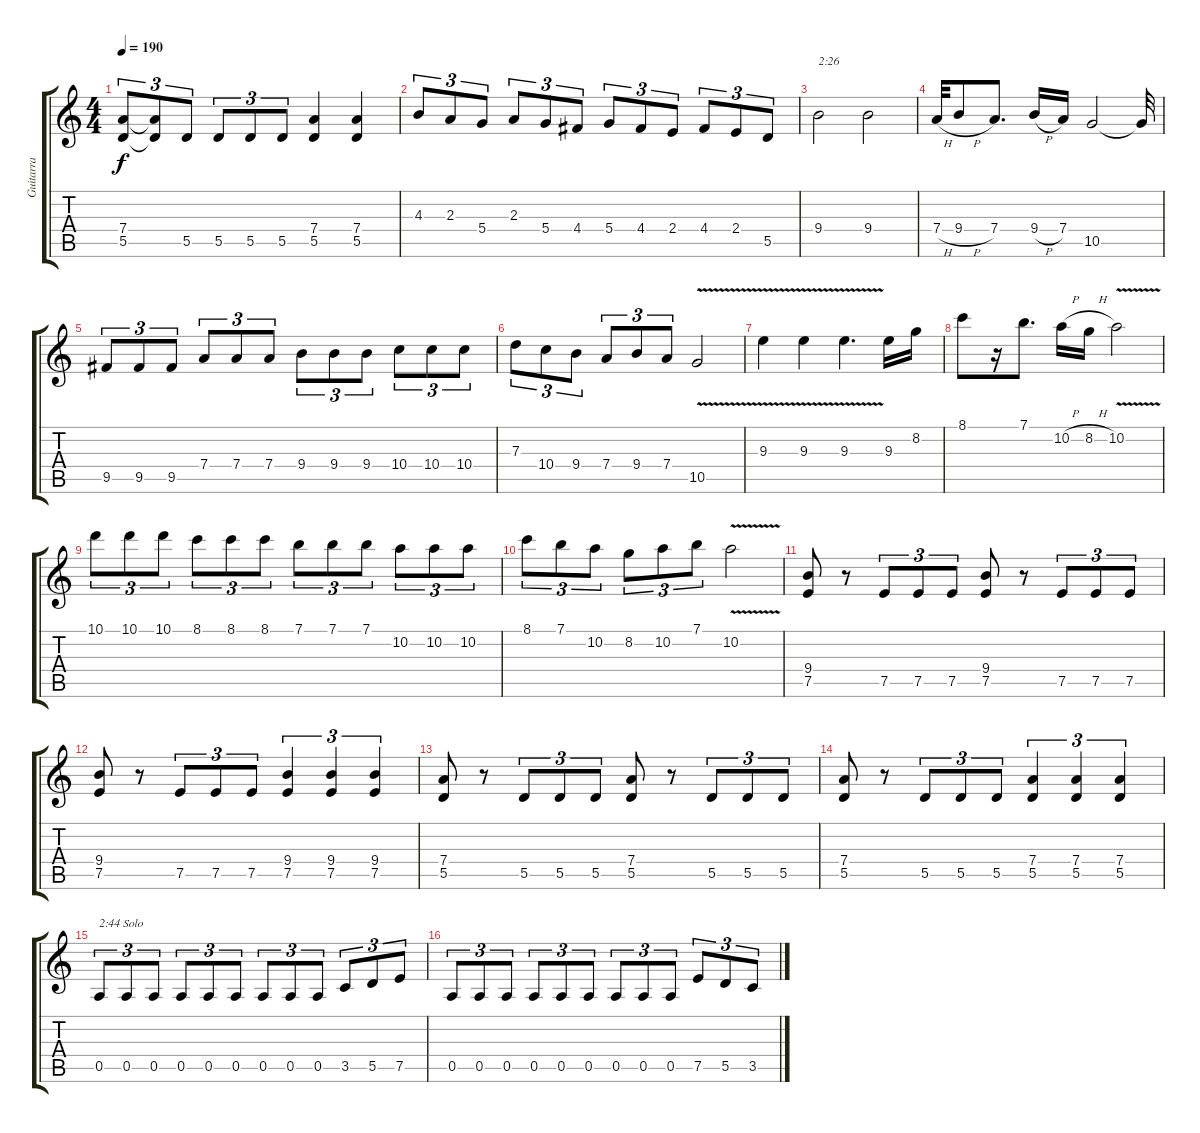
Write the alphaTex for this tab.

\track ("Guitarra" "Guitarra") {instrument distortionguitar}
\staff {score tabs}
\tuning (E4 B3 G3 D3 A2 E2) {hide}
\ts (4 4)
\tempo 190
\clef g2
\ks c
(7.4 5.5).8{tu (3 2) dy f} (7.4{t} 5.5{t}).8{tu (3 2)} 5.5.8{tu (3 2)} 5.5.8{tu (3 2)} 5.5.8{tu (3 2)} 5.5.8{tu (3 2)} (7.4 5.5).4 (7.4 5.5).4 |
4.3.8{tu (3 2)} 2.3.8{tu (3 2)} 5.4.8{tu (3 2)} 2.3.8{tu (3 2)} 5.4.8{tu (3 2)} 4.4.8{tu (3 2)} 5.4.8{tu (3 2)} 4.4.8{tu (3 2)} 2.4.8{tu (3 2)} 4.4.8{tu (3 2)} 2.4.8{tu (3 2)} 5.5.8{tu (3 2)} |
9.4.2{txt "2:26"} 9.4.2 |
7.4{h}.32 9.4{h}.8 7.4.8{d} 9.4{h}.16 7.4.16 10.5.2 10.5{t}.32 |
9.5.8{tu (3 2)} 9.5.8{tu (3 2)} 9.5.8{tu (3 2)} 7.4.8{tu (3 2)} 7.4.8{tu (3 2)} 7.4.8{tu (3 2)} 9.4.8{tu (3 2)} 9.4.8{tu (3 2)} 9.4.8{tu (3 2)} 10.4.8{tu (3 2)} 10.4.8{tu (3 2)} 10.4.8{tu (3 2)} |
7.3.8{tu (3 2)} 10.4.8{tu (3 2)} 9.4.8{tu (3 2)} 7.4.8{tu (3 2)} 9.4.8{tu (3 2)} 7.4.8{tu (3 2)} 10.5{v}.2 |
9.3{v}.4 9.3{v}.4 9.3{v}.4{d} 9.3.16 8.2.16 |
8.1.8 r.16 7.1.8{d} 10.2{h}.16 8.2{h}.16 10.2{v}.2 |
10.1.8{tu (3 2)} 10.1.8{tu (3 2)} 10.1.8{tu (3 2)} 8.1.8{tu (3 2)} 8.1.8{tu (3 2)} 8.1.8{tu (3 2)} 7.1.8{tu (3 2)} 7.1.8{tu (3 2)} 7.1.8{tu (3 2)} 10.2.8{tu (3 2)} 10.2.8{tu (3 2)} 10.2.8{tu (3 2)} |
8.1.8{tu (3 2)} 7.1.8{tu (3 2)} 10.2.8{tu (3 2)} 8.2.8{tu (3 2)} 10.2.8{tu (3 2)} 7.1.8{tu (3 2)} 10.2{v}.2 |
(9.4 7.5).8 r.8 7.5.8{tu (3 2)} 7.5.8{tu (3 2)} 7.5.8{tu (3 2)} (9.4 7.5).8 r.8 7.5.8{tu (3 2)} 7.5.8{tu (3 2)} 7.5.8{tu (3 2)} |
(9.4 7.5).8 r.8 7.5.8{tu (3 2)} 7.5.8{tu (3 2)} 7.5.8{tu (3 2)} (9.4 7.5).4{tu (3 2)} (9.4 7.5).4{tu (3 2)} (9.4 7.5).4{tu (3 2)} |
(7.4 5.5).8 r.8 5.5.8{tu (3 2)} 5.5.8{tu (3 2)} 5.5.8{tu (3 2)} (7.4 5.5).8 r.8 5.5.8{tu (3 2)} 5.5.8{tu (3 2)} 5.5.8{tu (3 2)} |
(7.4 5.5).8 r.8 5.5.8{tu (3 2)} 5.5.8{tu (3 2)} 5.5.8{tu (3 2)} (7.4 5.5).4{tu (3 2)} (7.4 5.5).4{tu (3 2)} (7.4 5.5).4{tu (3 2)} |
0.5.8{tu (3 2) txt "2:44 Solo"} 0.5.8{tu (3 2)} 0.5.8{tu (3 2)} 0.5.8{tu (3 2)} 0.5.8{tu (3 2)} 0.5.8{tu (3 2)} 0.5.8{tu (3 2)} 0.5.8{tu (3 2)} 0.5.8{tu (3 2)} 3.5.8{tu (3 2)} 5.5.8{tu (3 2)} 7.5.8{tu (3 2)} |
0.5.8{tu (3 2)} 0.5.8{tu (3 2)} 0.5.8{tu (3 2)} 0.5.8{tu (3 2)} 0.5.8{tu (3 2)} 0.5.8{tu (3 2)} 0.5.8{tu (3 2)} 0.5.8{tu (3 2)} 0.5.8{tu (3 2)} 7.5.8{tu (3 2)} 5.5.8{tu (3 2)} 3.5.8{tu (3 2)}
